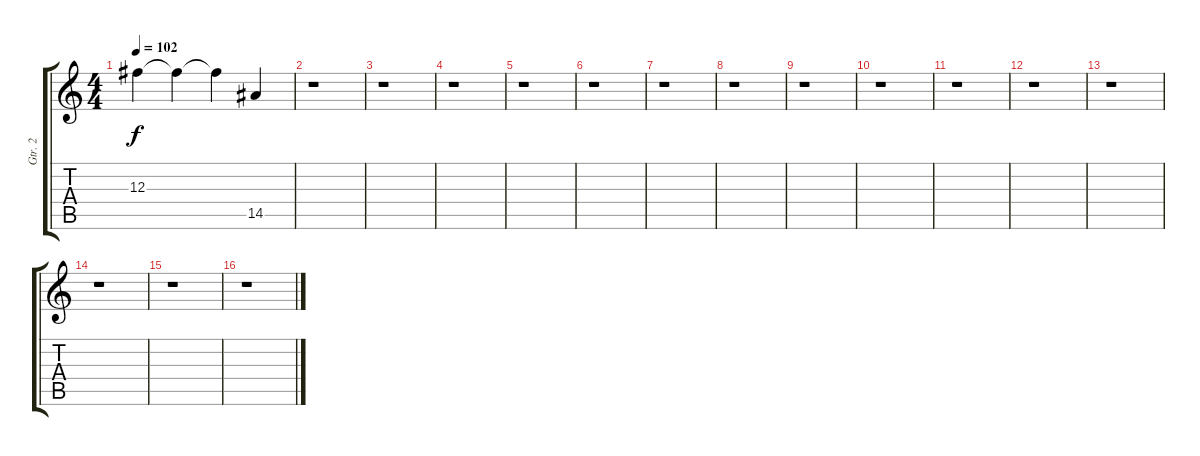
\track ("Gtr. 2" "Gtr. 2") {instrument distortionguitar}
\staff {score tabs}
\tuning (Eb4 Bb3 Gb3 Db3 Ab2 Eb2) {hide}
\ts (4 4)
\tempo 102
\clef g2
\ks c
12.3{t}.4{dy f} 12.3{t}.4 12.3{t}.4 14.5.4 |
r.1 |
r.1 |
r.1 |
r.1 |
r.1 |
r.1 |
r.1 |
r.1 |
r.1 |
r.1 |
r.1 |
r.1 |
r.1 |
r.1 |
r.1
